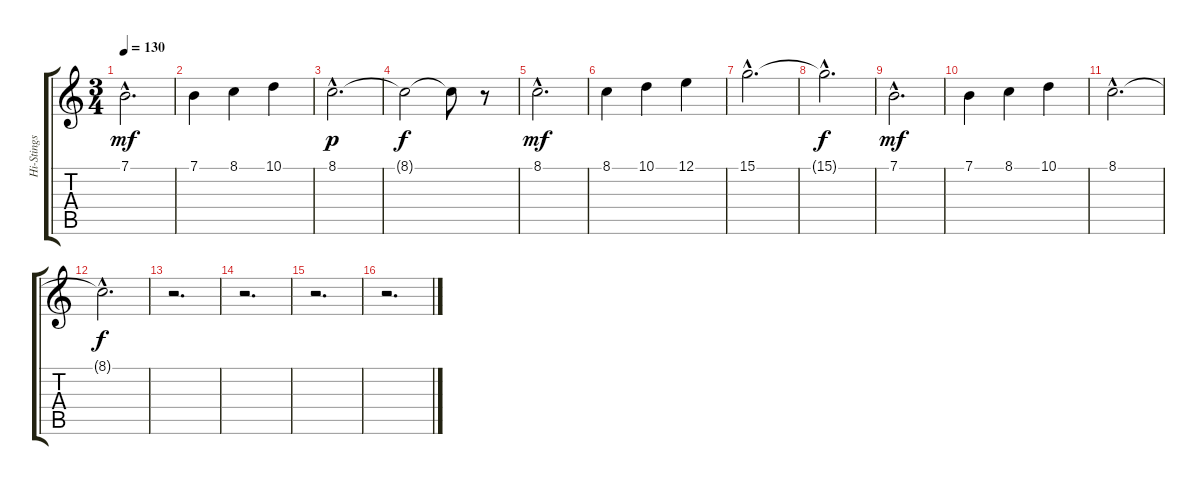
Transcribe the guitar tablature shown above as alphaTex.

\track ("Hi-Stings" "Hi-Stings") {instrument stringensemble1}
\staff {score tabs}
\tuning (E4 B3 G3 D3 A2 E2) {hide}
\ts (3 4)
\tempo 130
\clef g2
\ks c
7.1{hac}.2{d dy mf} |
7.1.4 8.1.4 10.1.4 |
8.1{hac}.2{d dy p} |
8.1{t}.2{dy f} 8.1{t}.8 r.8 |
8.1{hac}.2{d dy mf} |
8.1.4 10.1.4 12.1.4 |
15.1{hac}.2{d} |
15.1{hac t}.2{d dy f} |
7.1{hac}.2{d dy mf} |
7.1.4 8.1.4 10.1.4 |
8.1{hac}.2{d} |
8.1{hac t}.2{d dy f} |
r.2{d} |
r.2{d} |
r.2{d} |
r.2{d}
